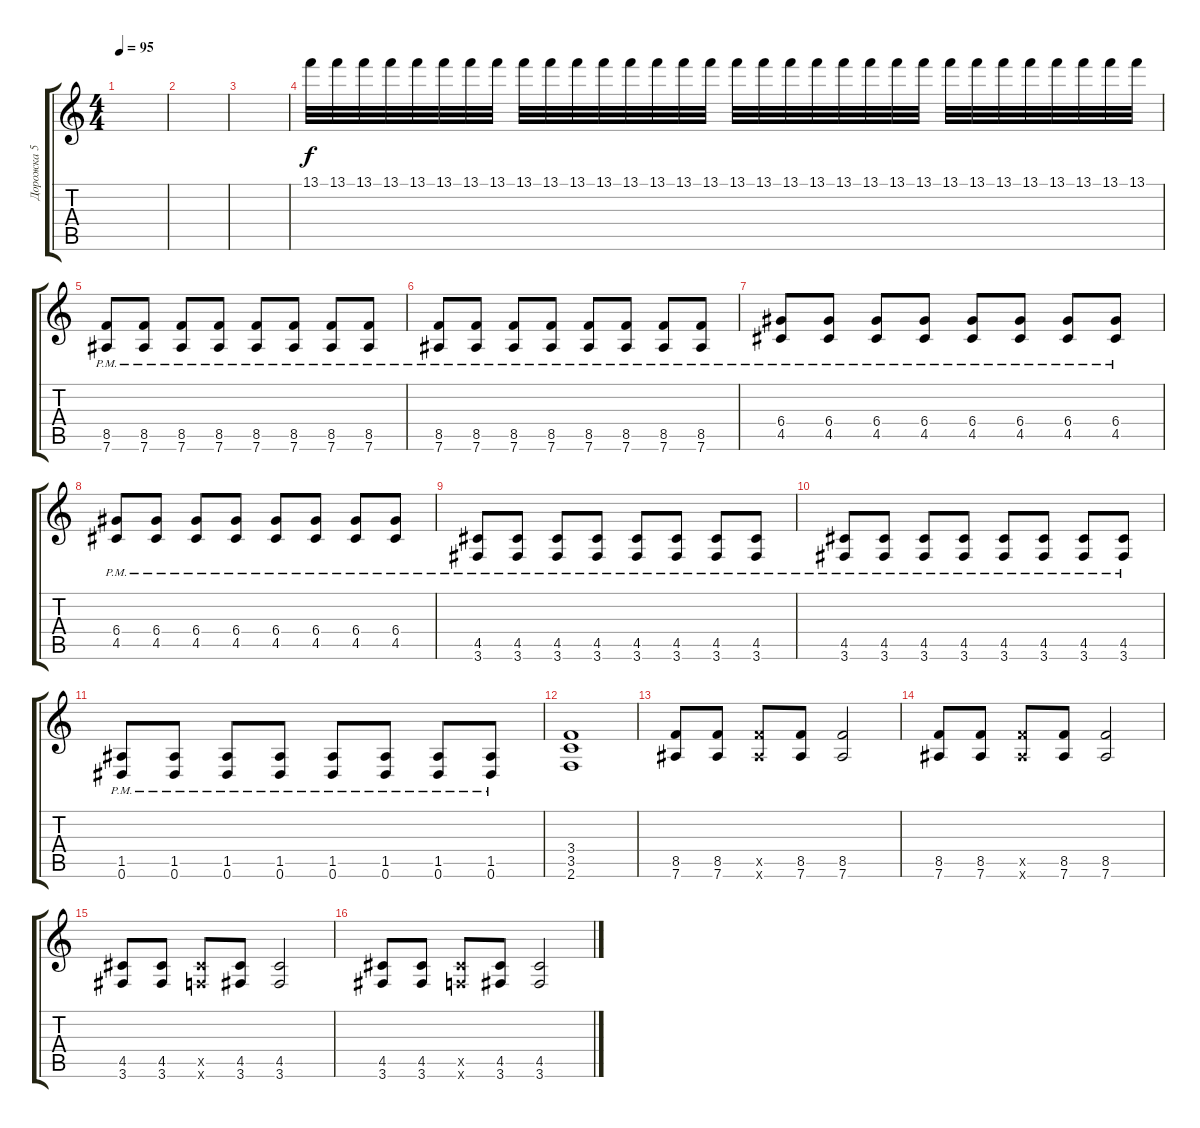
\track ("Дорожка 5" "Дорожка 5") {instrument distortionguitar}
\staff {score tabs}
\tuning (E4 B3 G3 D3 A2 Eb2) {hide}
\ts (4 4)
\tempo 95
\clef g2
\ks c
|
|
|
13.1.32{volume 16} 13.1.32 13.1.32 13.1.32 13.1.32 13.1.32 13.1.32 13.1.32 13.1.32 13.1.32 13.1.32 13.1.32 13.1.32 13.1.32 13.1.32 13.1.32 13.1.32 13.1.32 13.1.32 13.1.32 13.1.32 13.1.32 13.1.32 13.1.32 13.1.32 13.1.32 13.1.32 13.1.32 13.1.32 13.1.32 13.1.32 13.1.32 |
(8.5{pm} 7.6{pm}).8 (8.5{pm} 7.6{pm}).8 (8.5{pm} 7.6{pm}).8 (8.5{pm} 7.6{pm}).8 (8.5{pm} 7.6{pm}).8 (8.5{pm} 7.6{pm}).8 (8.5{pm} 7.6{pm}).8 (8.5{pm} 7.6{pm}).8 |
(8.5{pm} 7.6{pm}).8 (8.5{pm} 7.6{pm}).8 (8.5{pm} 7.6{pm}).8 (8.5{pm} 7.6{pm}).8 (8.5{pm} 7.6{pm}).8 (8.5{pm} 7.6{pm}).8 (8.5{pm} 7.6{pm}).8 (8.5{pm} 7.6{pm}).8 |
(6.4{pm} 4.5{pm}).8 (6.4{pm} 4.5{pm}).8 (6.4{pm} 4.5{pm}).8 (6.4{pm} 4.5{pm}).8 (6.4{pm} 4.5{pm}).8 (6.4{pm} 4.5{pm}).8 (6.4{pm} 4.5{pm}).8 (6.4{pm} 4.5{pm}).8 |
(6.4{pm} 4.5{pm}).8 (6.4{pm} 4.5{pm}).8 (6.4{pm} 4.5{pm}).8 (6.4{pm} 4.5{pm}).8 (6.4{pm} 4.5{pm}).8 (6.4{pm} 4.5{pm}).8 (6.4{pm} 4.5{pm}).8 (6.4{pm} 4.5{pm}).8 |
(4.5 3.6{pm}).8 (4.5 3.6{pm}).8 (4.5 3.6{pm}).8 (4.5 3.6{pm}).8 (4.5 3.6{pm}).8 (4.5 3.6{pm}).8 (4.5 3.6{pm}).8 (4.5 3.6{pm}).8 |
(4.5 3.6{pm}).8 (4.5 3.6{pm}).8 (4.5 3.6{pm}).8 (4.5 3.6{pm}).8 (4.5 3.6{pm}).8 (4.5 3.6{pm}).8 (4.5 3.6{pm}).8 (4.5 3.6{pm}).8 |
(1.5{pm} 0.6{pm}).8 (1.5{pm} 0.6{pm}).8 (1.5{pm} 0.6{pm}).8 (1.5{pm} 0.6{pm}).8 (1.5{pm} 0.6).8 (1.5{pm} 0.6{pm}).8 (1.5{pm} 0.6).8 (1.5{pm} 0.6{pm}).8 |
(3.4 3.5 2.6).1 |
(8.5 7.6).8{instrument distortionguitar} (8.5 7.6).8 (8.5{x} 7.6{x}).8 (8.5 7.6).8 (8.5 7.6).2 |
(8.5 7.6).8{instrument distortionguitar} (8.5 7.6).8 (8.5{x} 7.6{x}).8 (8.5 7.6).8 (8.5 7.6).2 |
(4.5 3.6).8{instrument distortionguitar} (4.5 3.6).8 (4.5{x} 2.6{x}).8 (4.5 3.6).8 (4.5 3.6).2 |
(4.5 3.6).8{instrument distortionguitar} (4.5 3.6).8 (4.5{x} 2.6{x}).8 (4.5 3.6).8 (4.5 3.6).2
